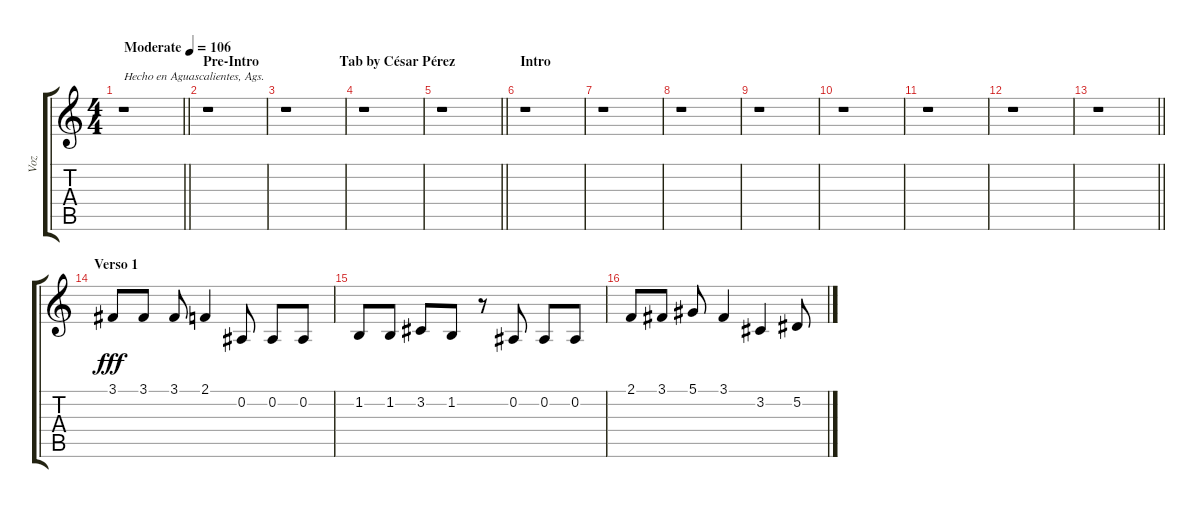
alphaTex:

\track ("Voz" "Voz") {instrument clarinet}
\staff {score tabs}
\tuning (Eb4 Bb3 Gb3 Db3 Ab2 Eb2) {hide}
\ts (4 4)
\tempo (106 "Moderate")
\clef g2
\barLineRight lightlight
\ks c
r.1{txt "Hecho en Aguascalientes, Ags." dy fff instrument clarinet} |
\section ("" "Pre-Intro                       Tab by César Pérez")
r.1 |
r.1 |
r.1 |
\barLineRight lightlight
r.1 |
\section ("" "Intro")
r.1 |
r.1 |
r.1 |
r.1 |
r.1 |
r.1 |
r.1 |
\barLineRight lightlight
r.1 |
\section ("" "Verso 1")
3.1.8 3.1.8 3.1.8 2.1.4 0.2.8 0.2.8 0.2.8 |
1.2.8 1.2.8 3.2.8 1.2.8 r.8 0.2.8 0.2.8 0.2.8 |
2.1.8 3.1.8 5.1.8 3.1.4 3.2.4 5.2.8
